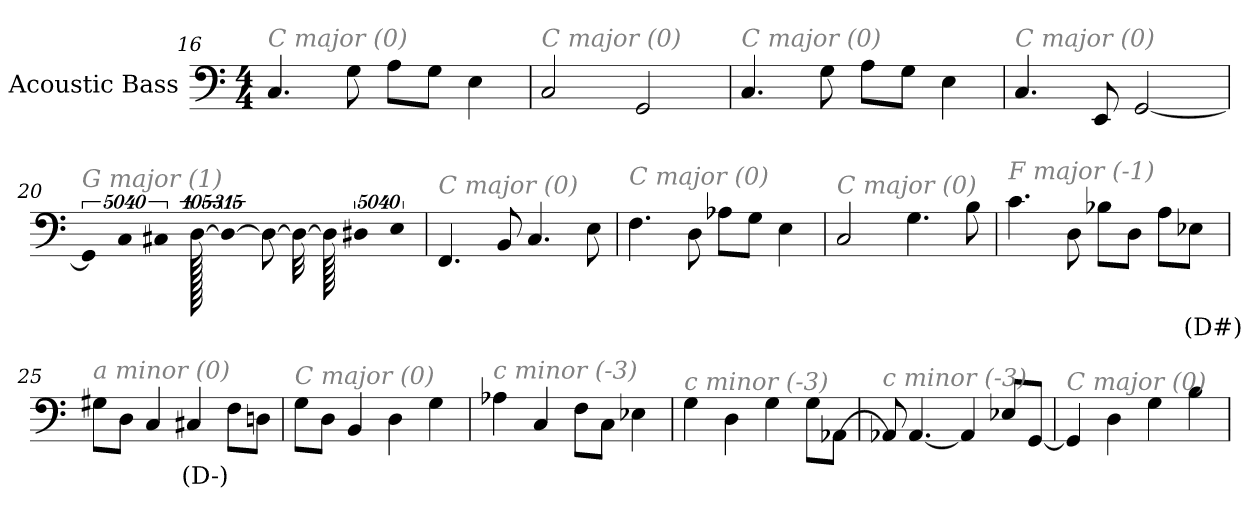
**kern	**text
*part1	*part1
*staff1	*staff1
*I"Acoustic Bass	*
*clefF4	*
*ITrd7c12	*
*k[]	*
*C:	*
*M4/4	*
=16	=16
!LO:TX:i:color=#808080:t=C major (0)	!
4.CC	.
8GG	.
8AAL	.
8GGJ	.
4EE	.
=17	=17
!LO:TX:i:color=#808080:t=C major (0)	!
2CC	.
2GGG	.
=18	=18
!LO:TX:i:color=#808080:t=C major (0)	!
4.CC	.
8GG	.
8AAL	.
8GGJ	.
4EE	.
=19	=19
!LO:TX:i:color=#808080:t=C major (0)	!
4.CC	.
8EEE	.
[2GGG	.
=20	=20
!LO:TX:i:color=#808080:t=G major (1)	!
!LO:N:vis=4	!
20160%3347GGG]	.
!LO:N:vis=4	!
20160%3347CC	.
!LO:N:vis=4	!
20160%3347CC#X	.
[6720%13DD	.
40320DD_	.
8DD_	.
32DD_	.
128DD]	.
!LO:N:vis=4	!
20160%3347DD#X	.
!LO:N:vis=4	!
20160%3347EE	.
=21	=21
!LO:TX:i:color=#808080:t=C major (0)	!
4.FFF	.
8BBB	.
4.CC	.
8EE	.
=22	=22
!LO:TX:i:color=#808080:t=C major (0)	!
4.FF	.
8DD	.
8AA-XL	.
8GGJ	.
4EE	.
=23	=23
!LO:TX:i:color=#808080:t=C major (0)	!
2CC	.
4.GG	.
8BB	.
=24	=24
!LO:TX:i:color=#808080:t=F major (-1)	!
4.C	.
8DD	.
8BB-XL	.
8DDJ	.
8AAL	.
8EE-XiJ	(D#)
=25	=25
!LO:TX:i:color=#808080:t=a minor (0)	!
8GG#XL	.
8DDJ	.
4CC	.
4CC#Xi	(D-)
8FFL	.
8DDnJ	.
=26	=26
!LO:TX:i:color=#808080:t=C major (0)	!
8GGL	.
8DDJ	.
4BBB	.
4DD	.
4GG	.
=27	=27
!LO:TX:i:color=#808080:t=c minor (-3)	!
4AA-X	.
4CC	.
8FFL	.
8CCJ	.
4EE-X	.
=28	=28
!LO:TX:i:color=#808080:t=c minor (-3)	!
4GG	.
4DD	.
4GG	.
8GGL	.
[8AAA-XJ	.
=29	=29
!LO:TX:i:color=#808080:t=c minor (-3)	!
8AAA-X]	.
[4.AAA-	.
4AAA-]	.
8EE-XL	.
[8GGGJ	.
=30	=30
!LO:TX:i:color=#808080:t=C major (0)	!
4GGG]	.
4DD	.
4GG	.
4BB	.
=	=
*-	*-
